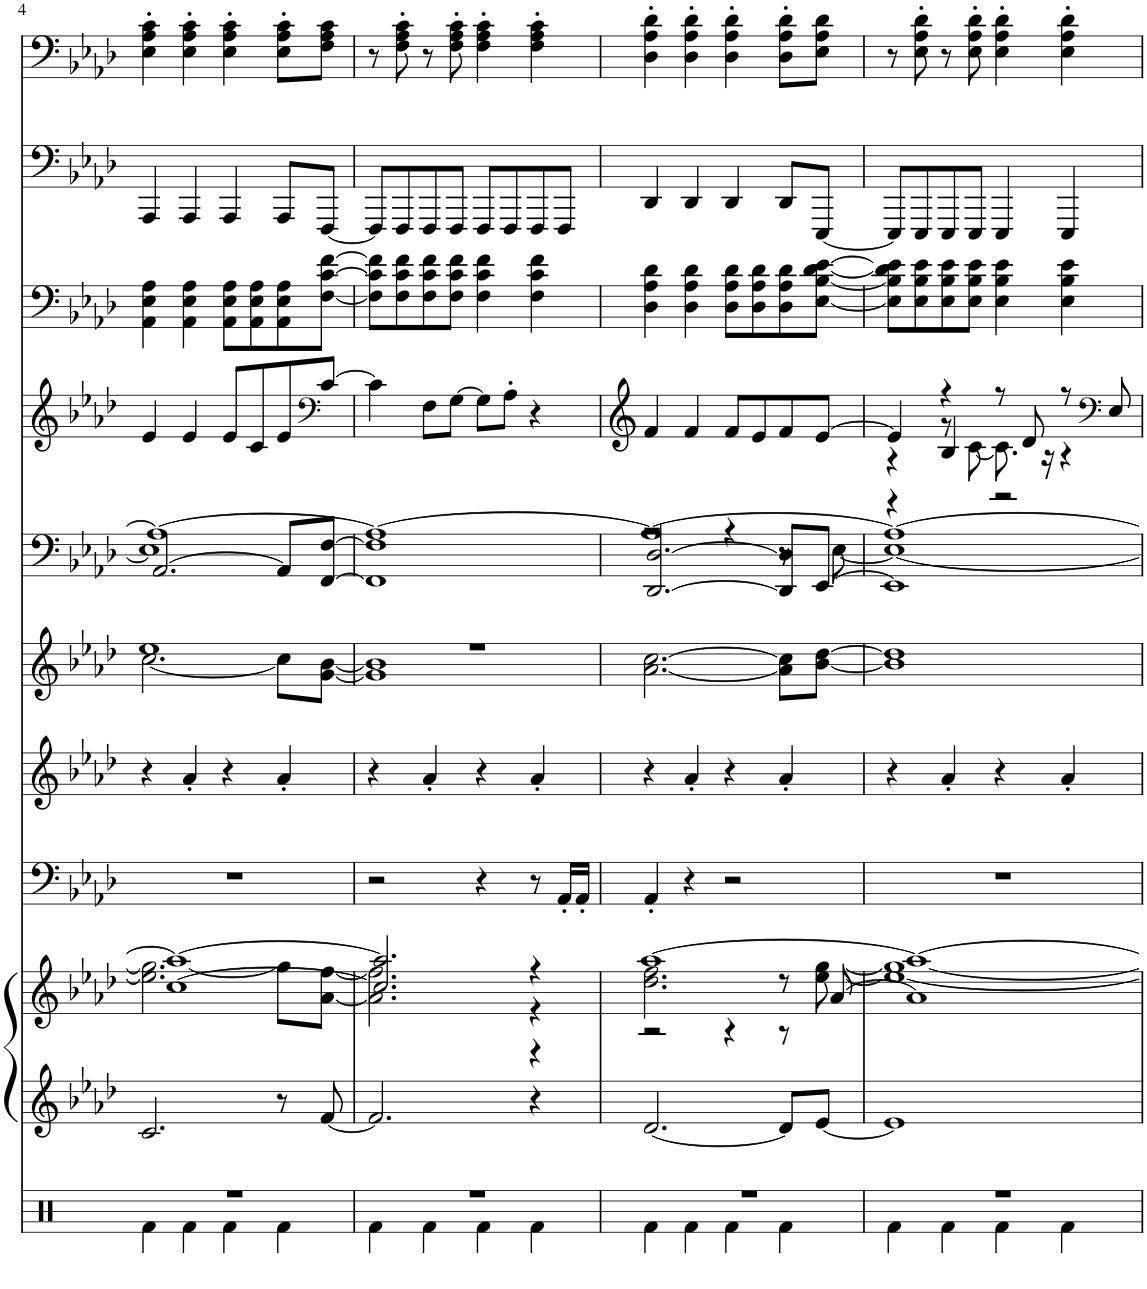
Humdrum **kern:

**kern	**kern	**kern	**kern	**kern	**kern	**kern	**kern	**kern	**kern	**kern
*part10	*part9	*part9	*part8	*part7	*part6	*part5	*part4	*part3	*part2	*part1
*staff11	*staff10	*staff9	*staff8	*staff7	*staff6	*staff5	*staff4	*staff3	*staff2	*staff1
*I"Percussion, Drums	*I"Perc. Organ, Organ 2	*	*I"Timpani, Timpani	*I"Tubular Bells, Tubular Bell	*I"Strings 1, Strings (High)	*I"Strings 1, Strings (Low)	*I"Tenor Sax, Vocal Guide	*I"Clean Guitar, Clean Guitar	*I"Fingered Bass, Fingered Bass	*I"E.Grand, Piano 3
*	*	*	*I'Timp	*I'Tbells	*I'Str	*I'Str	*I'T Sax	*	*	*I'E.Pno
!!LO:PB:g=z
*clefX	*clefG2	*clefG2	*clefF4	*clefG2	*clefG2	*clefF4	*clefG2	*clefF4	*clefF4	*clefF4
*	*	*	*	*	*	*	*Trd8c14	*	*	*
*k[]	*k[b-e-a-d-]	*k[b-e-a-d-]	*k[b-e-a-d-]	*k[b-e-a-d-]	*k[b-e-a-d-]	*k[b-e-a-d-]	*k[b-e-a-d-]	*k[b-e-a-d-]	*k[b-e-a-d-]	*k[b-e-a-d-]
*M4/4	*M4/4	*M4/4	*M4/4	*M4/4	*M4/4	*M4/4	*M4/4	*M4/4	*M4/4	*M4/4
=4	=4	=4	=4	=4	=4	=4	=4	=4	=4	=4
*^	*	*^	*	*	*^	*^	*	*	*	*
*	*	*	*	*^	*	*	*	*	*	*^	*	*	*	*
1r	4Rf\	2.c/	1aa-_	2.ee-\] 2.gg\_	[1cc	1r	4r	1ee-	[2.cc\	1A-_	1E-]	[2.AA-/	4e-/	4AA-\ 4E-\ 4A-\	4AAA-/	4E-\' 4A-\' 4c\'
.	4Rf\	.	.	.	.	.	4a-'/	.	.	.	.	.	4e-/	4AA-\ 4E-\ 4A-\	4AAA-/	4E-\' 4A-\' 4c\'
.	4Rf\	.	.	.	.	.	4r	.	.	.	.	.	8e-/L	8AA-\ 8E-\ 8A-\L	4AAA-/	4E-\' 4A-\' 4c\'
.	.	.	.	.	.	.	.	.	.	.	.	.	8c/	8AA-\ 8E-\ 8A-\	.	.
.	4Rf\	8r	.	8gg\L]	.	.	4a-'/	.	8cc\L]	.	.	8AA-/L]	8e-/	8AA-\ 8E-\ 8A-\	8AAA-/L	8E-\' 8A-\' 8c\'L
*	*	*	*	*	*	*	*	*	*	*	*	*	*clefF4	*	*	*
.	.	[8f/	.	[8a-\ [8ff\J	.	.	.	.	[8g\ [8b-\J	.	.	[8FF/ [8F/J	[8c/J	[8F\ [8c\ [8f\J	[8FFF/J	8F\ 8A-\ 8c\J
*	*	*	*	*	*	*	*	*	*	*	*v	*v	*	*	*	*
=5	=5	=5	=5	=5	=5	=5	=5	=5	=5	=5	=5	=5	=5	=5	=5
1r	4Rf\	2.f/]	2.aa-/]	2.a-\] 2.ff\]	2.cc/]	2r	4r	1r	1g] 1b-]	1A-_	1FF] 1F]	4c\]	8F\] 8c\] 8f\]L	8FFF/L]	8r
.	.	.	.	.	.	.	.	.	.	.	.	.	8F\ 8c\ 8f\	8FFF/	8F\' 8A-\' 8c\'
.	4Rf\	.	.	.	.	.	4a-'/	.	.	.	.	8F\L	8F\ 8c\ 8f\	8FFF/	8r
.	.	.	.	.	.	.	.	.	.	.	.	[8G\J	8F\ 8c\ 8f\J	8FFF/J	8F\' 8A-\' 8c\'
.	4Rf\	.	.	.	.	4r	4r	.	.	.	.	8G\L]	4F\ 4c\ 4f\	8FFF/L	4F\' 4A-\' 4c\'
.	.	.	.	.	.	.	.	.	.	.	.	8A-'\J	.	8FFF/	.
.	4Rf\	4r	4r	4r	4r	8r	4a-'/	.	.	.	.	4r	4F\ 4c\ 4f\	8FFF/	4F\' 4A-\' 4c\'
.	.	.	.	.	.	16AA-'/LL	.	.	.	.	.	.	.	8FFF/J	.
.	.	.	.	.	.	16AA-'/JJ	.	.	.	.	.	.	.	.	.
*	*	*	*	*	*	*	*	*v	*v	*	*	*	*	*	*
=6	=6	=6	=6	=6	=6	=6	=6	=6	=6	=6	=6	=6	=6	=6
*	*	*	*	*	*	*	*	*	*	*^	*	*	*	*
1r	4Rf\	[2.d-/	[1aa-	2.dd-\ 2.ff\	2r	4AA-'/	4r	[2.a-\ [2.cc\	1A-_	2r	[2.DD-/ [2.D-/	4f/	4D-\ 4A-\ 4d-\	4DD-/	4D-\' 4A-\' 4d-\'
.	4Rf\	.	.	.	.	4r	4a-'/	.	.	.	.	4f/	4D-\ 4A-\ 4d-\	4DD-/	4D-\' 4A-\' 4d-\'
.	4Rf\	.	.	.	4r	2r	4r	.	.	4r	.	8f/L	8D-\ 8A-\ 8d-\L	4DD-/	4D-\' 4A-\' 4d-\'
.	.	.	.	.	.	.	.	.	.	.	.	8e-/	8D-\ 8A-\ 8d-\	.	.
.	4Rf\	8d-/L]	.	8r	8r	.	4a-'/	8a-\] 8cc\]L	.	8r	8DD-/] 8D-/]L	8f/	8D-\ 8A-\ 8d-\	8DD-/L	8D-\' 8A-\' 8d-\'L
.	.	[8e-/J	.	[8ee-\ [8gg\	[8a-/	.	.	[8b-\ [8dd-\J	.	[8E-\	[8EE-/J	[8e-/J	[8E-\ [8B-\ [8d-\ [8e-\J	[8EEE-/J	8E-\ 8A-\ 8d-\J
=7	=7	=7	=7	=7	=7	=7	=7	=7	=7	=7	=7	=7	=7	=7	=7
*	*	*	*	*	*	*	*	*	*	*	*	*^	*	*	*
*	*	*	*	*	*	*	*	*	*	*	*	*	*^	*	*	*
1r	4Rf\	1e-]	1aa-_	1ee-_ 1gg_	1a-]	1r	4r	1b-] 1dd-]	1A-_	1E-_	1EE-]	4e-/]	4r	4r	8E-\] 8B-\] 8d-\] 8e-\]L	8EEE-/L]	8r
.	.	.	.	.	.	.	.	.	.	.	.	.	.	.	8E-\ 8B-\ 8e-\	8EEE-/	8E-\' 8A-\' 8d-\'
.	4Rf\	.	.	.	.	.	4a-'/	.	.	.	.	4r	8r	4B-/	8E-\ 8B-\ 8e-\	8EEE-/	8r
.	.	.	.	.	.	.	.	.	.	.	.	.	[8c\	.	8E-\ 8B-\ 8e-\J	8EEE-/J	8E-\' 8A-\' 8d-\'
.	4Rf\	.	.	.	.	.	4r	.	.	.	.	8r	8.c\]	2r	4E-\ 4B-\ 4e-\	4EEE-/	4E-\' 4A-\' 4d-\'
.	.	.	.	.	.	.	.	.	.	.	.	8d-/	.	.	.	.	.
.	.	.	.	.	.	.	.	.	.	.	.	.	16r	.	.	.	.
.	4Rf\	.	.	.	.	.	4a-'/	.	.	.	.	8r	4r	.	4E-\ 4B-\ 4e-\	4EEE-/	4E-\' 4A-\' 4d-\'
*	*	*	*	*	*	*	*	*	*	*	*	*clefF4	*	*	*	*	*
.	.	.	.	.	.	.	.	.	.	.	.	8E-/	.	.	.	.	.
*	*	*	*	*	*	*	*	*	*v	*v	*v	*	*	*	*	*	*
*v	*v	*	*v	*v	*v	*	*	*	*	*v	*v	*v	*	*	*
=	=	=	=	=	=	=	=	=	=	=
*-	*-	*-	*-	*-	*-	*-	*-	*-	*-	*-
